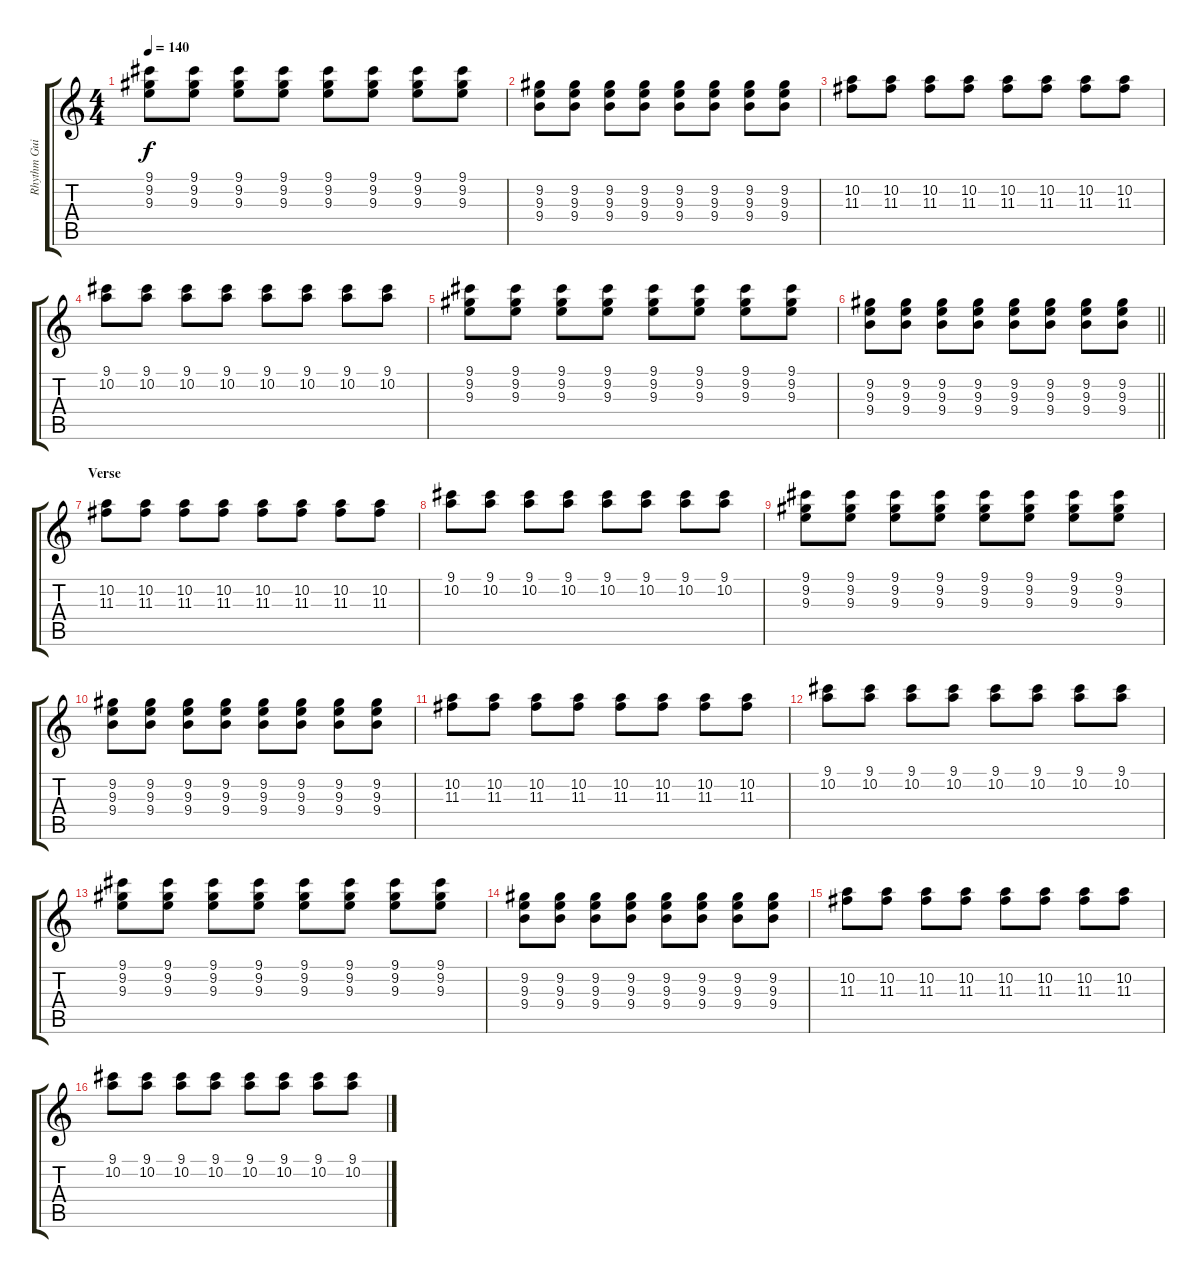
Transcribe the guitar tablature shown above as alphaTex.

\track ("Rhythm Guitar" "Rhythm Gui") {instrument overdrivenguitar}
\staff {score tabs}
\tuning (E4 B3 G3 D3 A2 E2) {hide}
\ts (4 4)
\tempo 140
\clef g2
\ks c
(9.1 9.2 9.3).8{dy f} (9.1 9.2 9.3).8 (9.1 9.2 9.3).8 (9.1 9.2 9.3).8 (9.1 9.2 9.3).8 (9.1 9.2 9.3).8 (9.1 9.2 9.3).8 (9.1 9.2 9.3).8 |
(9.2 9.3 9.4).8 (9.2 9.3 9.4).8 (9.2 9.3 9.4).8 (9.2 9.3 9.4).8 (9.2 9.3 9.4).8 (9.2 9.3 9.4).8 (9.2 9.3 9.4).8 (9.2 9.3 9.4).8 |
(10.2 11.3).8 (10.2 11.3).8 (10.2 11.3).8 (10.2 11.3).8 (10.2 11.3).8 (10.2 11.3).8 (10.2 11.3).8 (10.2 11.3).8 |
(9.1 10.2).8 (9.1 10.2).8 (9.1 10.2).8 (9.1 10.2).8 (9.1 10.2).8 (9.1 10.2).8 (9.1 10.2).8 (9.1 10.2).8 |
(9.1 9.2 9.3).8 (9.1 9.2 9.3).8 (9.1 9.2 9.3).8 (9.1 9.2 9.3).8 (9.1 9.2 9.3).8 (9.1 9.2 9.3).8 (9.1 9.2 9.3).8 (9.1 9.2 9.3).8 |
\barLineRight lightlight
(9.2 9.3 9.4).8 (9.2 9.3 9.4).8 (9.2 9.3 9.4).8 (9.2 9.3 9.4).8 (9.2 9.3 9.4).8 (9.2 9.3 9.4).8 (9.2 9.3 9.4).8 (9.2 9.3 9.4).8 |
\section ("" "Verse")
(10.2 11.3).8 (10.2 11.3).8 (10.2 11.3).8 (10.2 11.3).8 (10.2 11.3).8 (10.2 11.3).8 (10.2 11.3).8 (10.2 11.3).8 |
(9.1 10.2).8 (9.1 10.2).8 (9.1 10.2).8 (9.1 10.2).8 (9.1 10.2).8 (9.1 10.2).8 (9.1 10.2).8 (9.1 10.2).8 |
(9.1 9.2 9.3).8 (9.1 9.2 9.3).8 (9.1 9.2 9.3).8 (9.1 9.2 9.3).8 (9.1 9.2 9.3).8 (9.1 9.2 9.3).8 (9.1 9.2 9.3).8 (9.1 9.2 9.3).8 |
(9.2 9.3 9.4).8 (9.2 9.3 9.4).8 (9.2 9.3 9.4).8 (9.2 9.3 9.4).8 (9.2 9.3 9.4).8 (9.2 9.3 9.4).8 (9.2 9.3 9.4).8 (9.2 9.3 9.4).8 |
(10.2 11.3).8 (10.2 11.3).8 (10.2 11.3).8 (10.2 11.3).8 (10.2 11.3).8 (10.2 11.3).8 (10.2 11.3).8 (10.2 11.3).8 |
(9.1 10.2).8 (9.1 10.2).8 (9.1 10.2).8 (9.1 10.2).8 (9.1 10.2).8 (9.1 10.2).8 (9.1 10.2).8 (9.1 10.2).8 |
(9.1 9.2 9.3).8 (9.1 9.2 9.3).8 (9.1 9.2 9.3).8 (9.1 9.2 9.3).8 (9.1 9.2 9.3).8 (9.1 9.2 9.3).8 (9.1 9.2 9.3).8 (9.1 9.2 9.3).8 |
(9.2 9.3 9.4).8 (9.2 9.3 9.4).8 (9.2 9.3 9.4).8 (9.2 9.3 9.4).8 (9.2 9.3 9.4).8 (9.2 9.3 9.4).8 (9.2 9.3 9.4).8 (9.2 9.3 9.4).8 |
(10.2 11.3).8 (10.2 11.3).8 (10.2 11.3).8 (10.2 11.3).8 (10.2 11.3).8 (10.2 11.3).8 (10.2 11.3).8 (10.2 11.3).8 |
(9.1 10.2).8 (9.1 10.2).8 (9.1 10.2).8 (9.1 10.2).8 (9.1 10.2).8 (9.1 10.2).8 (9.1 10.2).8 (9.1 10.2).8
